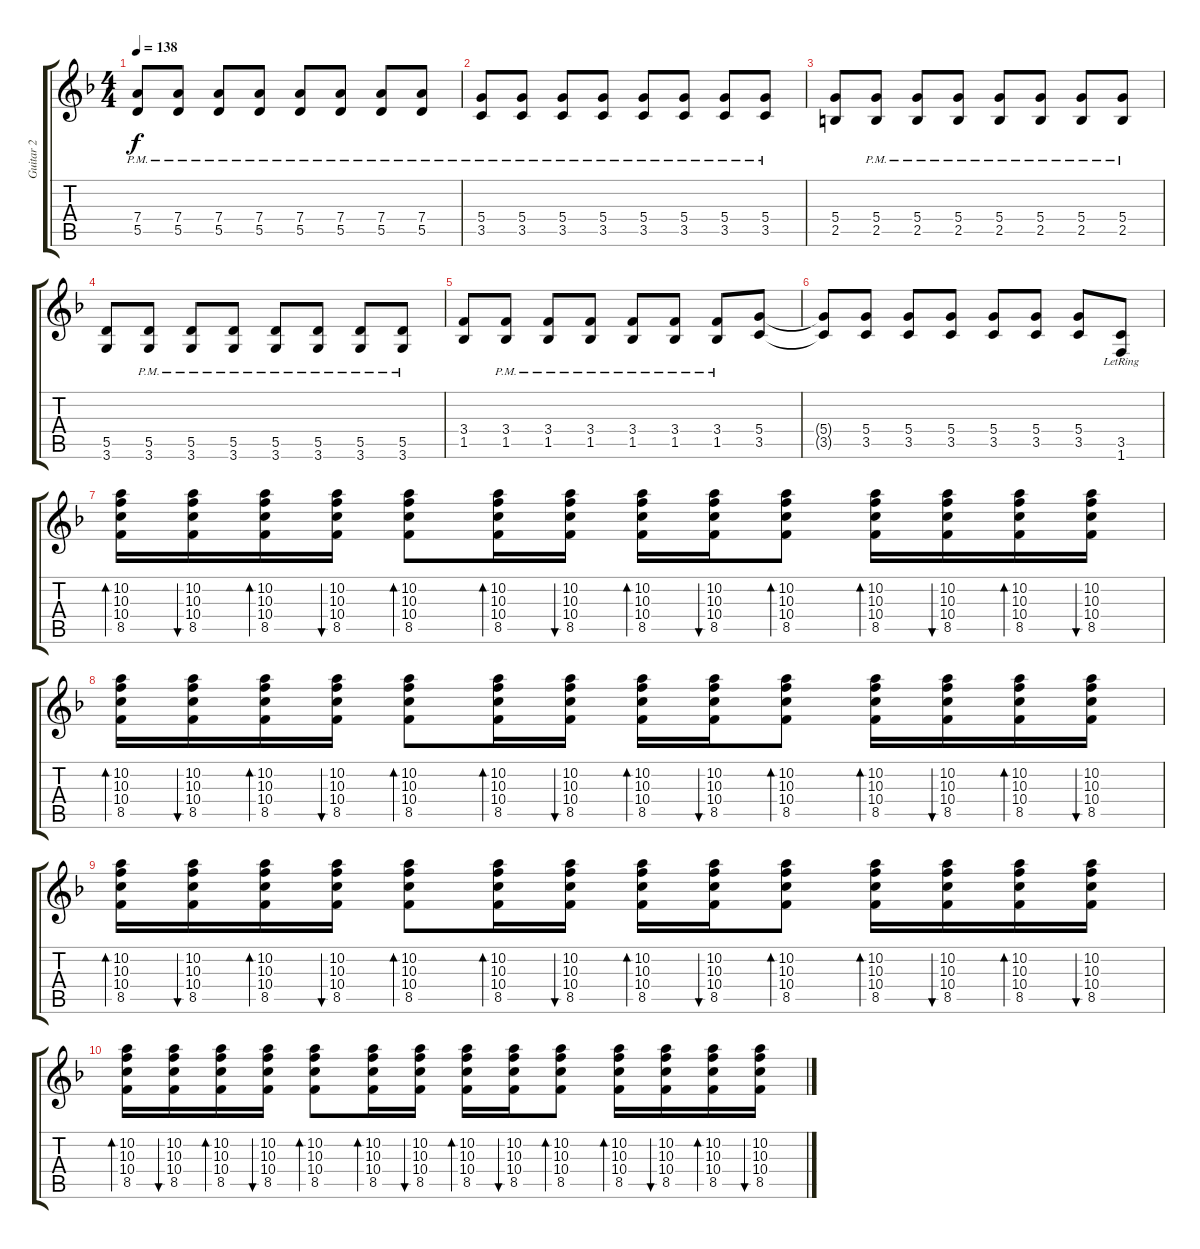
\track ("Guitar 2" "Guitar 2") {instrument acousticguitarsteel}
\staff {score tabs}
\tuning (E4 B3 G3 D3 A2 E2) {hide}
\ts (4 4)
\tempo 138
\clef g2
\ks f
(7.4{pm} 5.5{pm}).8{dy f} (7.4{pm} 5.5{pm}).8 (7.4{pm} 5.5{pm}).8 (7.4{pm} 5.5{pm}).8 (7.4{pm} 5.5{pm}).8 (7.4{pm} 5.5{pm}).8 (7.4{pm} 5.5{pm}).8 (7.4{pm} 5.5{pm}).8 |
(5.4{pm} 3.5{pm}).8 (5.4{pm} 3.5{pm}).8 (5.4{pm} 3.5{pm}).8 (5.4{pm} 3.5{pm}).8 (5.4{pm} 3.5{pm}).8 (5.4{pm} 3.5{pm}).8 (5.4{pm} 3.5{pm}).8 (5.4{pm} 3.5{pm}).8 |
(5.4 2.5).8 (5.4{pm} 2.5{pm}).8 (5.4{pm} 2.5{pm}).8 (5.4{pm} 2.5{pm}).8 (5.4{pm} 2.5{pm}).8 (5.4{pm} 2.5{pm}).8 (5.4{pm} 2.5{pm}).8 (5.4{pm} 2.5{pm}).8 |
(5.5 3.6).8 (5.5{pm} 3.6{pm}).8 (5.5{pm} 3.6{pm}).8 (5.5{pm} 3.6{pm}).8 (5.5{pm} 3.6{pm}).8 (5.5{pm} 3.6{pm}).8 (5.5{pm} 3.6{pm}).8 (5.5{pm} 3.6{pm}).8 |
(3.4 1.5).8 (3.4{pm} 1.5{pm}).8 (3.4{pm} 1.5{pm}).8 (3.4{pm} 1.5{pm}).8 (3.4{pm} 1.5{pm}).8 (3.4{pm} 1.5{pm}).8 (3.4{pm} 1.5{pm}).8 (5.4 3.5).8 |
(5.4{t} 3.5{t}).8 (5.4 3.5).8 (5.4 3.5).8 (5.4 3.5).8 (5.4 3.5).8 (5.4 3.5).8 (5.4 3.5).8 (3.5{lr} 1.6{lr}).8 |
(10.2 10.3 10.4 8.5).16{bd 60 instrument acousticguitarsteel} (10.2 10.3 10.4 8.5).16{bu 60} (10.2 10.3 10.4 8.5).16{bd 60} (10.2 10.3 10.4 8.5).16{bu 60} (10.2 10.3 10.4 8.5).8{bd 60} (10.2 10.3 10.4 8.5).16{bd 60} (10.2 10.3 10.4 8.5).16{bu 60} (10.2 10.3 10.4 8.5).16{bd 60} (10.2 10.3 10.4 8.5).16{bu 60} (10.2 10.3 10.4 8.5).8{bd 60} (10.2 10.3 10.4 8.5).16{bd 60} (10.2 10.3 10.4 8.5).16{bu 60} (10.2 10.3 10.4 8.5).16{bd 60} (10.2 10.3 10.4 8.5).16{bu 60} |
(10.2 10.3 10.4 8.5).16{bd 60} (10.2 10.3 10.4 8.5).16{bu 60} (10.2 10.3 10.4 8.5).16{bd 60} (10.2 10.3 10.4 8.5).16{bu 60} (10.2 10.3 10.4 8.5).8{bd 60} (10.2 10.3 10.4 8.5).16{bd 60} (10.2 10.3 10.4 8.5).16{bu 60} (10.2 10.3 10.4 8.5).16{bd 60} (10.2 10.3 10.4 8.5).16{bu 60} (10.2 10.3 10.4 8.5).8{bd 60} (10.2 10.3 10.4 8.5).16{bd 60} (10.2 10.3 10.4 8.5).16{bu 60} (10.2 10.3 10.4 8.5).16{bd 60} (10.2 10.3 10.4 8.5).16{bu 60} |
(10.2 10.3 10.4 8.5).16{bd 60} (10.2 10.3 10.4 8.5).16{bu 60} (10.2 10.3 10.4 8.5).16{bd 60} (10.2 10.3 10.4 8.5).16{bu 60} (10.2 10.3 10.4 8.5).8{bd 60} (10.2 10.3 10.4 8.5).16{bd 60} (10.2 10.3 10.4 8.5).16{bu 60} (10.2 10.3 10.4 8.5).16{bd 60} (10.2 10.3 10.4 8.5).16{bu 60} (10.2 10.3 10.4 8.5).8{bd 60} (10.2 10.3 10.4 8.5).16{bd 60} (10.2 10.3 10.4 8.5).16{bu 60} (10.2 10.3 10.4 8.5).16{bd 60} (10.2 10.3 10.4 8.5).16{bu 60} |
(10.2 10.3 10.4 8.5).16{bd 60} (10.2 10.3 10.4 8.5).16{bu 60} (10.2 10.3 10.4 8.5).16{bd 60} (10.2 10.3 10.4 8.5).16{bu 60} (10.2 10.3 10.4 8.5).8{bd 60} (10.2 10.3 10.4 8.5).16{bd 60} (10.2 10.3 10.4 8.5).16{bu 60} (10.2 10.3 10.4 8.5).16{bd 60} (10.2 10.3 10.4 8.5).16{bu 60} (10.2 10.3 10.4 8.5).8{bd 60} (10.2 10.3 10.4 8.5).16{bd 60} (10.2 10.3 10.4 8.5).16{bu 60} (10.2 10.3 10.4 8.5).16{bd 60} (10.2 10.3 10.4 8.5).16{bu 60}
